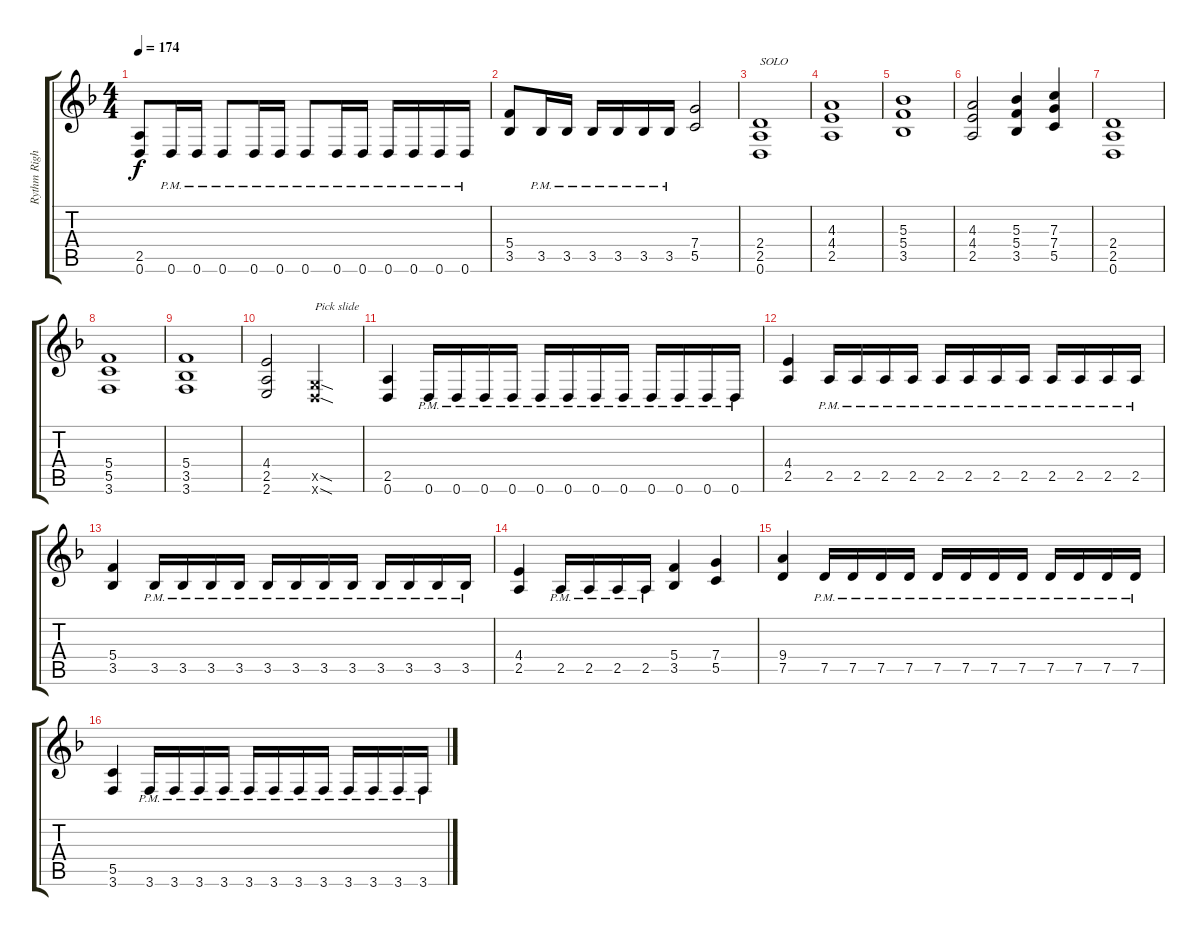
\track ("Rythm Right Channel" "Rythm Righ") {instrument distortionguitar}
\staff {score tabs}
\tuning (D4 A3 F3 C3 G2 D2) {hide}
\ts (4 4)
\tempo 174
\clef g2
\ks dminor
(2.5 0.6).8{dy f} 0.6{pm}.16 0.6{pm}.16 0.6{pm}.8 0.6{pm}.16 0.6{pm}.16 0.6{pm}.8 0.6{pm}.16 0.6{pm}.16 0.6{pm}.16 0.6{pm}.16 0.6{pm}.16 0.6{pm}.16 |
(5.4 3.5).8 3.5{pm}.16 3.5{pm}.16 3.5{pm}.16 3.5{pm}.16 3.5{pm}.16 3.5{pm}.16 (7.4 5.5).2 |
(2.4 2.5 0.6).1{txt "SOLO"} |
(4.3 4.4 2.5).1 |
(5.3 5.4 3.5).1 |
(4.3 4.4 2.5).2 (5.3 5.4 3.5).4 (7.3 7.4 5.5).4 |
(2.4 2.5 0.6).1 |
(5.4 5.5 3.6).1 |
(5.4 3.5 3.6).1 |
(4.4 2.5 2.6).2 (0.5{sod x} 0.6{sod x}).2{txt "Pick slide"} |
(2.5 0.6).4 0.6{pm}.16 0.6{pm}.16 0.6{pm}.16 0.6{pm}.16 0.6{pm}.16 0.6{pm}.16 0.6{pm}.16 0.6{pm}.16 0.6{pm}.16 0.6{pm}.16 0.6{pm}.16 0.6{pm}.16 |
(4.4 2.5).4 2.5{pm}.16 2.5{pm}.16 2.5{pm}.16 2.5{pm}.16 2.5{pm}.16 2.5{pm}.16 2.5{pm}.16 2.5{pm}.16 2.5{pm}.16 2.5{pm}.16 2.5{pm}.16 2.5{pm}.16 |
(5.4 3.5).4 3.5{pm}.16 3.5{pm}.16 3.5{pm}.16 3.5{pm}.16 3.5{pm}.16 3.5{pm}.16 3.5{pm}.16 3.5{pm}.16 3.5{pm}.16 3.5{pm}.16 3.5{pm}.16 3.5{pm}.16 |
(4.4 2.5).4 2.5{pm}.16 2.5{pm}.16 2.5{pm}.16 2.5{pm}.16 (5.4 3.5).4 (7.4 5.5).4 |
(9.4 7.5).4 7.5{pm}.16 7.5{pm}.16 7.5{pm}.16 7.5{pm}.16 7.5{pm}.16 7.5{pm}.16 7.5{pm}.16 7.5{pm}.16 7.5{pm}.16 7.5{pm}.16 7.5{pm}.16 7.5{pm}.16 |
(5.5 3.6).4 3.6{pm}.16 3.6{pm}.16 3.6{pm}.16 3.6{pm}.16 3.6{pm}.16 3.6{pm}.16 3.6{pm}.16 3.6{pm}.16 3.6{pm}.16 3.6{pm}.16 3.6{pm}.16 3.6{pm}.16
